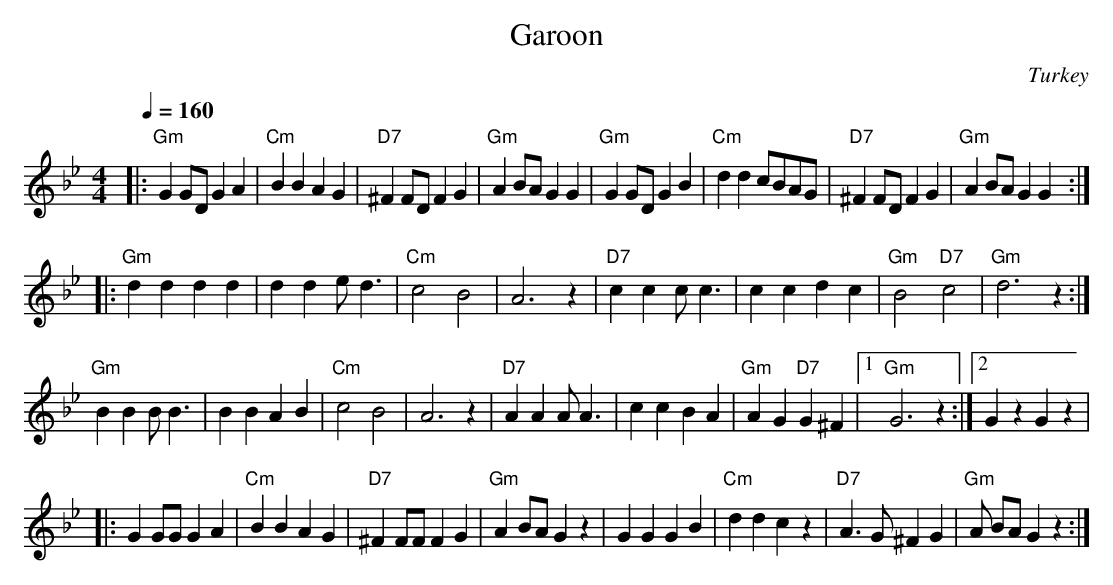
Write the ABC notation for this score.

X:1
T:Garoon
O:Turkey
L:1/8
M:4/4
Q:1/4=160
K:Gm
|:"Gm" G2 GD G2 A2|"Cm" B2 B2 A2 G2|"D7" ^F2 FD F2 G2|"Gm" A2 BA G2 G2|\
"Gm" G2 GD G2 B2|"Cm" d2 d2 cBAG|"D7" ^F2 FD F2 G2|"Gm" A2 BA G2 G2:|
|:"Gm" d2 d2 d2 d2| d2 d2 e d3|"Cm" c4 B4 | A6 z2|\
 "D7" c2 c2 c c3| c2 c2 d2 c2| "Gm" B4 "D7" c4| "Gm" d6 z2 :|
"Gm"B2 B2 B B3| B2 B2 A2 B2|"Cm" c4 B4| A6 z2|\
"D7" A2 A2 A A3| c2 c2 B2 A2| "Gm" A2 G2 "D7" G2 ^F2|[1 "Gm" G6 z2:|[2 G2 z2 G2 z2|
|:G2 GG G2 A2|"Cm" B2 B2 A2 G2|"D7" ^F2 FF F2 G2|"Gm" A2 BA G2 z2|\
G2 G2 G2 B2| "Cm" d2 d2 c2 z2|"D7" A3 G ^F2 G2|"Gm" A BA G2 z2 :|
